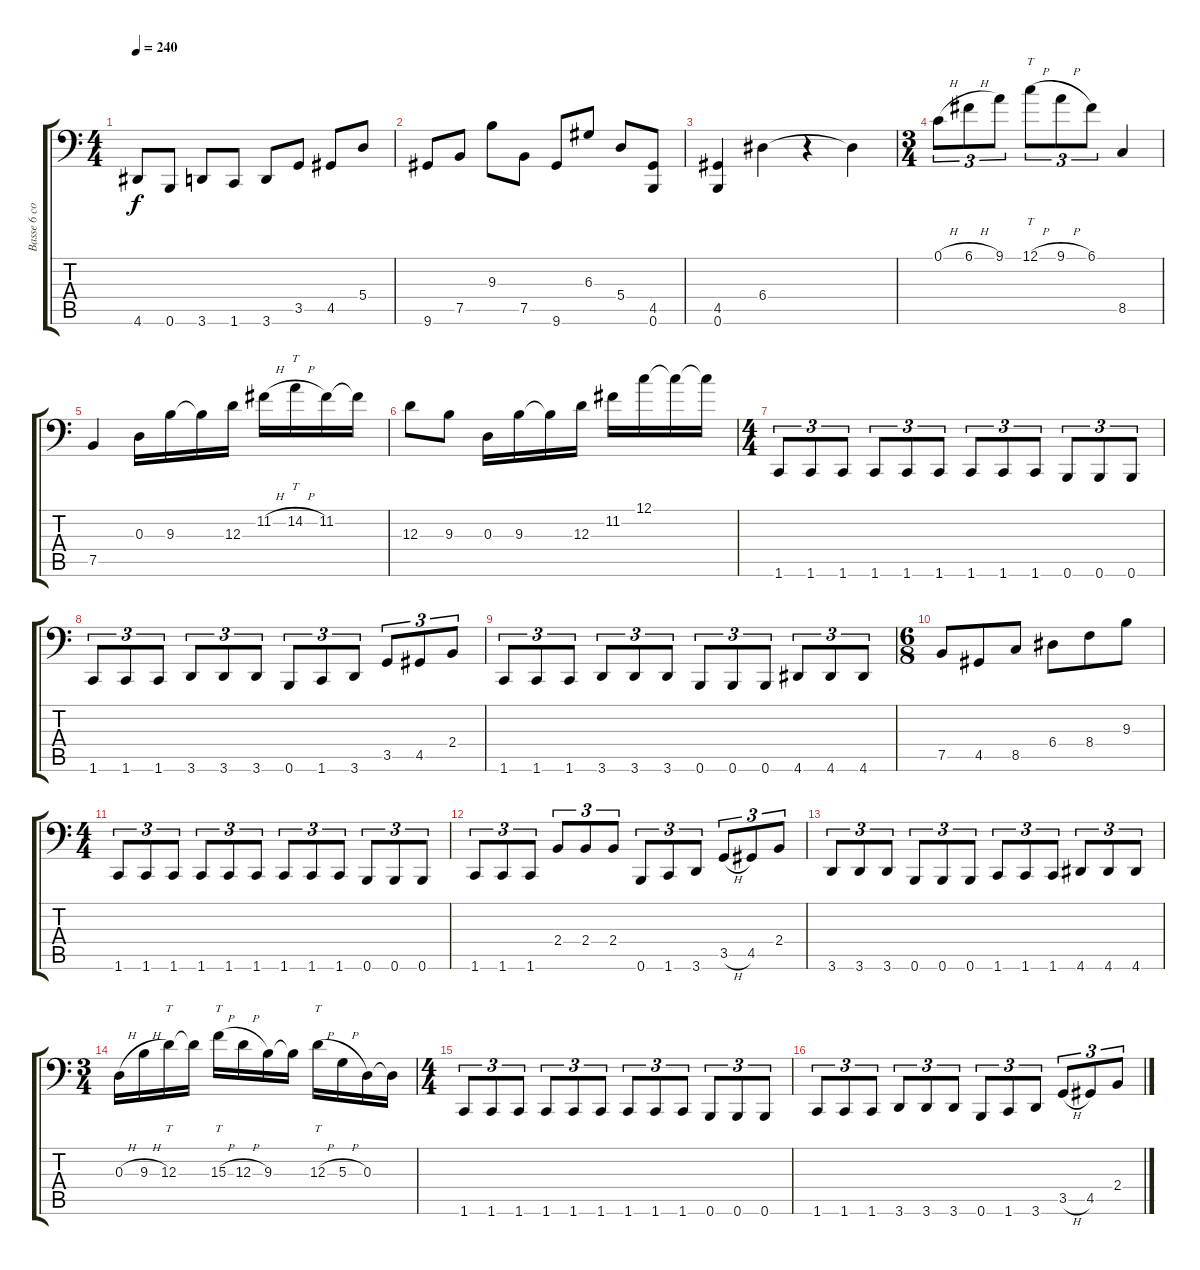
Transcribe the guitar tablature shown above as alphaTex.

\track ("Basse 6 cordes" "Basse 6 co") {instrument electricbassfinger}
\staff {score tabs}
\tuning (C3 G2 D2 A1 E1 B0) {hide}
\ts (4 4)
\tempo 240
\clef f4
\ks c
4.6.8{dy f} 0.6.8 3.6.8 1.6.8 3.6.8 3.5.8 4.5.8 5.4.8 |
9.6.8 7.5.8 9.3.8 7.5.8 9.6.8 6.3.8 5.4.8 (4.5 0.6).8 |
(4.5 0.6).4 6.4.4 r.4 6.4{t}.4 |
\ts (3 4)
0.1{h}.8{tu (3 2)} 6.1{h}.8{tu (3 2)} 9.1.8{tu (3 2)} 12.1{h}.8{tt tu (3 2)} 9.1{h}.8{tu (3 2)} 6.1.8{tu (3 2)} 8.5.4 |
7.5.4 0.3.16 9.3.16 9.3{t}.16 12.3.16 11.2{h}.16 14.2{h}.16{tt} 11.2.16 11.2{t}.16 |
12.3.8 9.3.8 0.3.16 9.3.16 9.3{t}.16 12.3.16 11.2.16 12.1.16 12.1{t}.16 12.1{t}.16 |
\ts (4 4)
1.6.8{tu (3 2)} 1.6.8{tu (3 2)} 1.6.8{tu (3 2)} 1.6.8{tu (3 2)} 1.6.8{tu (3 2)} 1.6.8{tu (3 2)} 1.6.8{tu (3 2)} 1.6.8{tu (3 2)} 1.6.8{tu (3 2)} 0.6.8{tu (3 2)} 0.6.8{tu (3 2)} 0.6.8{tu (3 2)} |
1.6.8{tu (3 2)} 1.6.8{tu (3 2)} 1.6.8{tu (3 2)} 3.6.8{tu (3 2)} 3.6.8{tu (3 2)} 3.6.8{tu (3 2)} 0.6.8{tu (3 2)} 1.6.8{tu (3 2)} 3.6.8{tu (3 2)} 3.5.8{tu (3 2)} 4.5.8{tu (3 2)} 2.4.8{tu (3 2)} |
1.6.8{tu (3 2)} 1.6.8{tu (3 2)} 1.6.8{tu (3 2)} 3.6.8{tu (3 2)} 3.6.8{tu (3 2)} 3.6.8{tu (3 2)} 0.6.8{tu (3 2)} 0.6.8{tu (3 2)} 0.6.8{tu (3 2)} 4.6.8{tu (3 2)} 4.6.8{tu (3 2)} 4.6.8{tu (3 2)} |
\ts (6 8)
7.5.8 4.5.8 8.5.8 6.4.8 8.4.8 9.3.8 |
\ts (4 4)
1.6.8{tu (3 2)} 1.6.8{tu (3 2)} 1.6.8{tu (3 2)} 1.6.8{tu (3 2)} 1.6.8{tu (3 2)} 1.6.8{tu (3 2)} 1.6.8{tu (3 2)} 1.6.8{tu (3 2)} 1.6.8{tu (3 2)} 0.6.8{tu (3 2)} 0.6.8{tu (3 2)} 0.6.8{tu (3 2)} |
1.6.8{tu (3 2)} 1.6.8{tu (3 2)} 1.6.8{tu (3 2)} 2.4.8{tu (3 2)} 2.4.8{tu (3 2)} 2.4.8{tu (3 2)} 0.6.8{tu (3 2)} 1.6.8{tu (3 2)} 3.6.8{tu (3 2)} 3.5{h}.8{tu (3 2)} 4.5.8{tu (3 2)} 2.4.8{tu (3 2)} |
3.6.8{tu (3 2)} 3.6.8{tu (3 2)} 3.6.8{tu (3 2)} 0.6.8{tu (3 2)} 0.6.8{tu (3 2)} 0.6.8{tu (3 2)} 1.6.8{tu (3 2)} 1.6.8{tu (3 2)} 1.6.8{tu (3 2)} 4.6.8{tu (3 2)} 4.6.8{tu (3 2)} 4.6.8{tu (3 2)} |
\ts (3 4)
0.3{h}.16 9.3{h}.16 12.3.16{tt} 12.3{t}.16 15.3{h}.16{tt} 12.3{h}.16 9.3.16 9.3{t}.16 12.3{h}.16{tt} 5.3{h}.16 0.3.16 0.3{t}.16 |
\ts (4 4)
1.6.8{tu (3 2)} 1.6.8{tu (3 2)} 1.6.8{tu (3 2)} 1.6.8{tu (3 2)} 1.6.8{tu (3 2)} 1.6.8{tu (3 2)} 1.6.8{tu (3 2)} 1.6.8{tu (3 2)} 1.6.8{tu (3 2)} 0.6.8{tu (3 2)} 0.6.8{tu (3 2)} 0.6.8{tu (3 2)} |
1.6.8{tu (3 2)} 1.6.8{tu (3 2)} 1.6.8{tu (3 2)} 3.6.8{tu (3 2)} 3.6.8{tu (3 2)} 3.6.8{tu (3 2)} 0.6.8{tu (3 2)} 1.6.8{tu (3 2)} 3.6.8{tu (3 2)} 3.5{h}.8{tu (3 2)} 4.5.8{tu (3 2)} 2.4.8{tu (3 2)}
